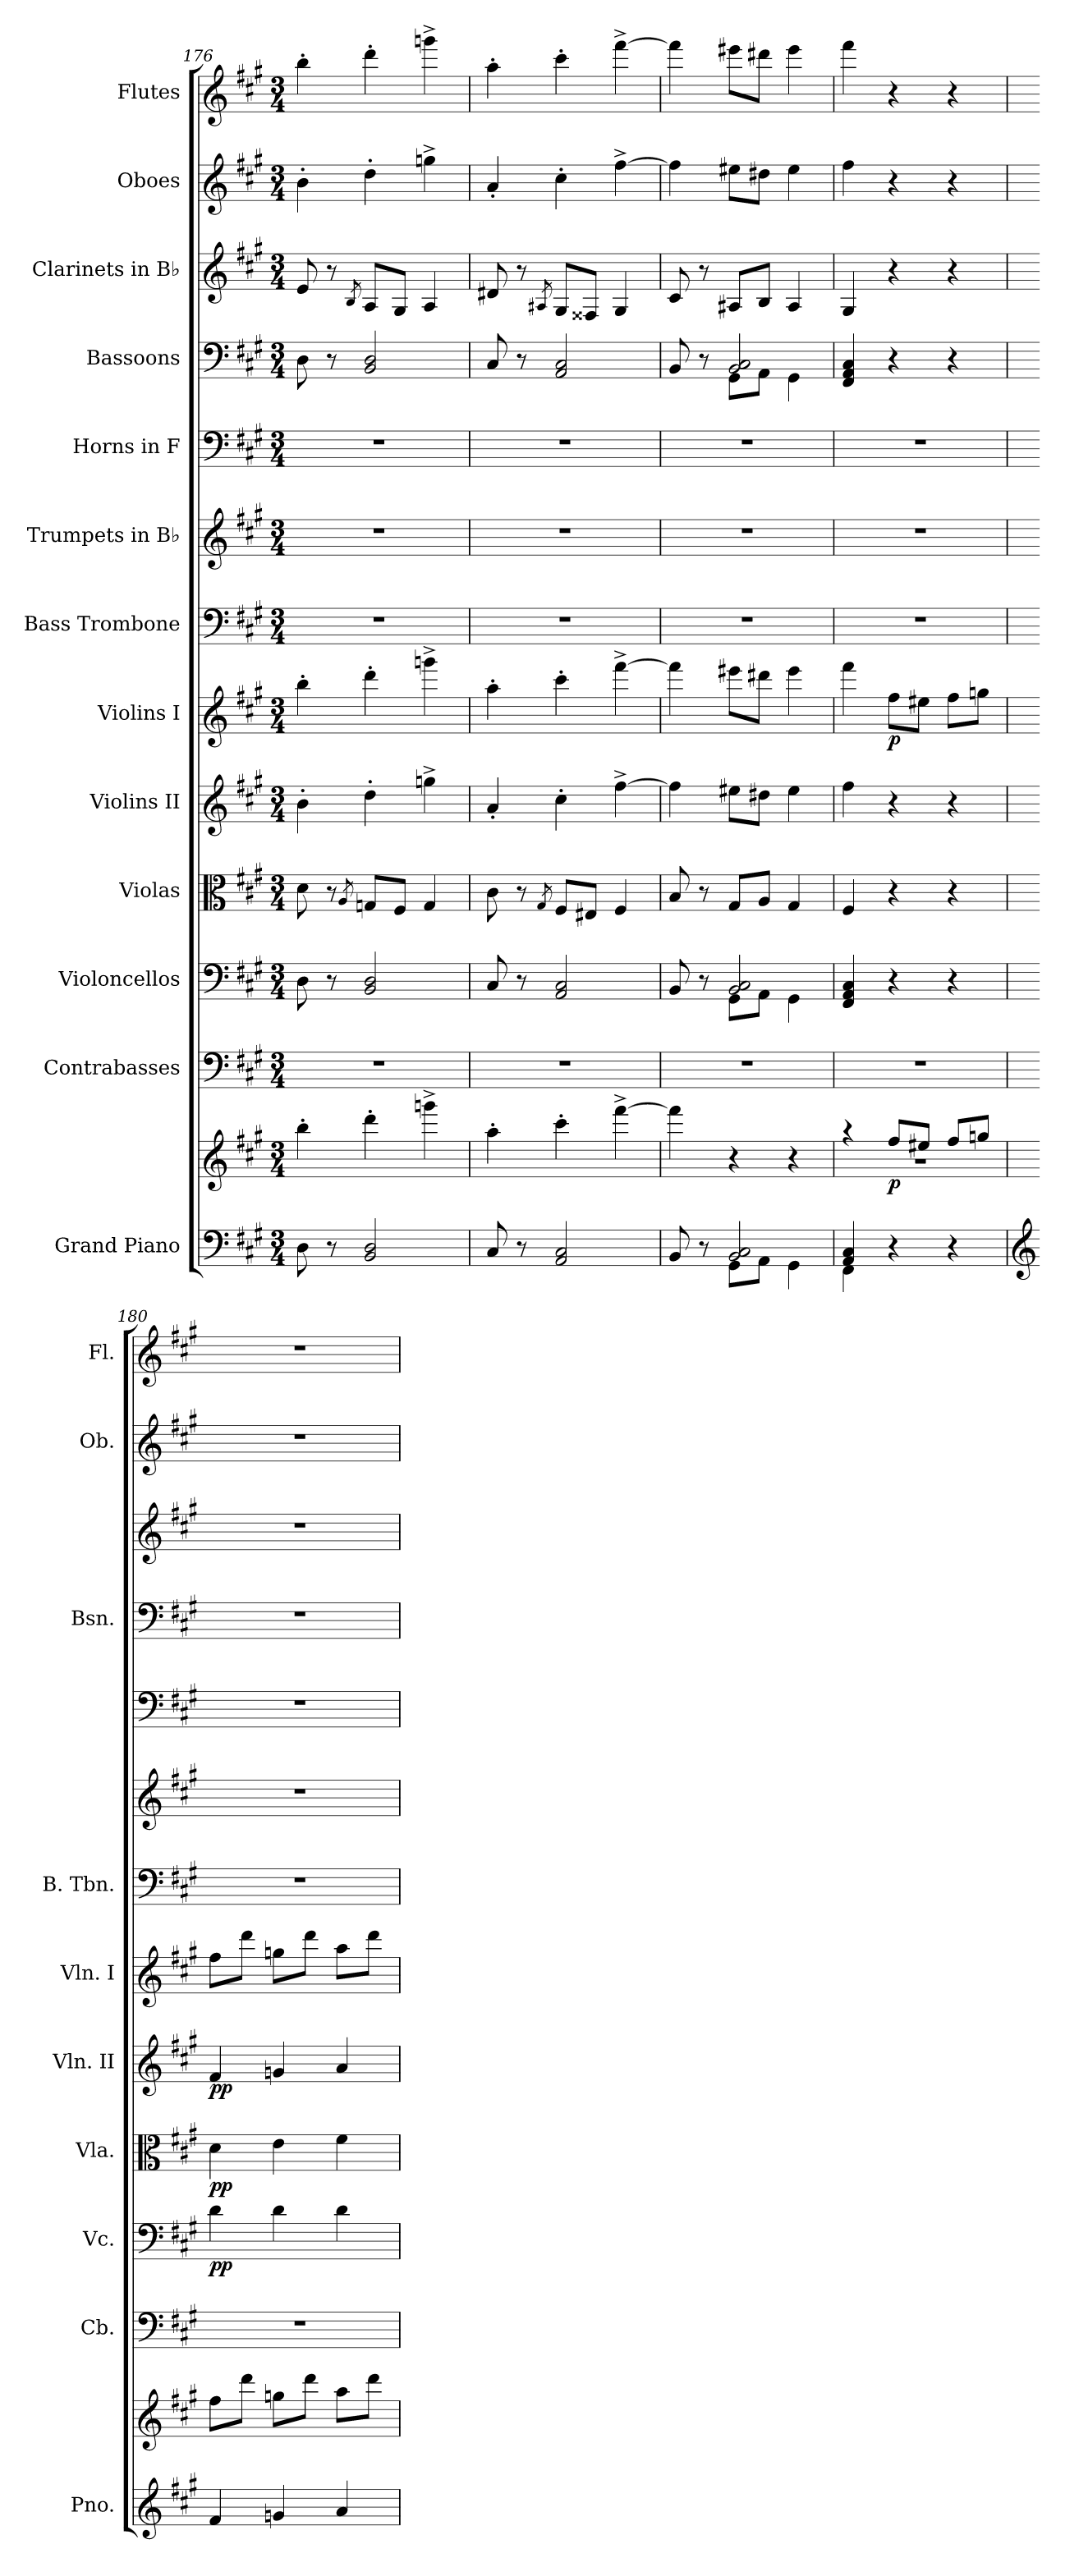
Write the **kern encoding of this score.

**kern	**kern	**dynam	**kern	**kern	**dynam	**kern	**dynam	**kern	**dynam	**kern	**dynam	**kern	**kern	**kern	**kern	**kern	**kern	**kern
*part13	*part13	*part13	*part12	*part11	*part11	*part10	*part10	*part9	*part9	*part8	*part8	*part7	*part6	*part5	*part4	*part3	*part2	*part1
*staff14	*staff13	*staff13/14	*staff12	*staff11	*staff11	*staff10	*staff10	*staff9	*staff9	*staff8	*staff8	*staff7	*staff6	*staff5	*staff4	*staff3	*staff2	*staff1
*I"Grand Piano	*	*	*I"Contrabasses	*I"Violoncellos	*	*I"Violas	*	*I"Violins II	*	*I"Violins I	*	*I"Bass Trombone	*I"Trumpets in B♭	*I"Horns in F	*I"Bassoons	*I"Clarinets in B♭	*I"Oboes	*I"Flutes
*I'Pno.	*	*	*I'Cb.	*I'Vc.	*	*I'Vla.	*	*I'Vln. II	*	*I'Vln. I	*	*I'B. Tbn.	*	*	*I'Bsn.	*	*I'Ob.	*I'Fl.
*clefF4	*clefG2	*	*clefF4	*clefF4	*	*clefC3	*	*clefG2	*	*clefG2	*	*clefF4	*clefG2	*clefF4	*clefF4	*clefG2	*clefG2	*clefG2
*	*	*	*ITrd7c12	*	*	*	*	*	*	*	*	*	*ITrd1c2	*ITrd4c7	*	*ITrd1c2	*	*
*k[f#c#g#]	*k[f#c#g#]	*	*k[f#c#g#]	*k[f#c#g#]	*	*k[f#c#g#]	*	*k[f#c#g#]	*	*k[f#c#g#]	*	*k[f#c#g#]	*k[f#]	*k[f#c#]	*k[f#c#g#]	*k[f#]	*k[f#c#g#]	*k[f#c#g#]
*M3/4	*M3/4	*	*M3/4	*M3/4	*	*M3/4	*	*M3/4	*	*M3/4	*	*M3/4	*M3/4	*M3/4	*M3/4	*M3/4	*M3/4	*M3/4
=176	=176	=176	=176	=176	=176	=176	=176	=176	=176	=176	=176	=176	=176	=176	=176	=176	=176	=176
8D\	4bb'\	.	2.r	8D\	.	8d\	.	4b'\	.	4bb'\	.	2.r	2.r	2.r	8D\	8d/	4b'\	4bb'\
8r	.	.	.	8r	.	8r	.	.	.	.	.	.	.	.	8r	8r	.	.
.	.	.	.	.	.	8qA/	.	.	.	.	.	.	.	.	.	8qA/	.	.
2BB/ 2D/	4ddd'\	.	.	2BB/ 2D/	.	8Gn/L	.	4dd'\	.	4ddd'\	.	.	.	.	2BB/ 2D/	8G/L	4dd'\	4ddd'\
.	.	.	.	.	.	8F#/J	.	.	.	.	.	.	.	.	.	8F#/J	.	.
.	4gggn^\	.	.	.	.	4G/	.	4ggn^\	.	4gggn^\	.	.	.	.	.	4G/	4ggn^\	4gggn^\
=177	=177	=177	=177	=177	=177	=177	=177	=177	=177	=177	=177	=177	=177	=177	=177	=177	=177	=177
8C#/	4aa'\	.	2.r	8C#/	.	8c#\	.	4a'/	.	4aa'\	.	2.r	2.r	2.r	8C#/	8c#X/	4a'/	4aa'\
8r	.	.	.	8r	.	8r	.	.	.	.	.	.	.	.	8r	8r	.	.
.	.	.	.	.	.	8qG#/	.	.	.	.	.	.	.	.	.	8qG#X/	.	.
2AA/ 2C#/	4ccc#'\	.	.	2AA/ 2C#/	.	8F#/L	.	4cc#'\	.	4ccc#'\	.	.	.	.	2AA/ 2C#/	8F#/L	4cc#'\	4ccc#'\
.	.	.	.	.	.	8E#X/J	.	.	.	.	.	.	.	.	.	8E#X/J	.	.
.	[4fff#^\	.	.	.	.	4F#/	.	[4ff#^\	.	[4fff#^\	.	.	.	.	.	4F#/	[4ff#^\	[4fff#^\
!!LO:PB:g=z
=178	=178	=178	=178	=178	=178	=178	=178	=178	=178	=178	=178	=178	=178	=178	=178	=178	=178	=178
*^	*	*	*	*^	*	*	*	*	*	*	*	*	*	*	*^	*	*	*
8BB/	4ryy	4fff#\]	.	2.r	8BB/	4ryy	.	8B/	.	4ff#\]	.	4fff#\]	.	2.r	2.r	2.r	8BB/	4ryy	8B/	4ff#\]	4fff#\]
8r	.	.	.	.	8r	.	.	8r	.	.	.	.	.	.	.	.	8r	.	8r	.	.
2BB/ 2C#/	8GG#\L	4r	.	.	2BB/ 2C#/	8GG#\L	.	8G#/L	.	8ee#X\L	.	8eee#X\L	.	.	.	.	2BB/ 2C#/	8GG#\L	8G#X/L	8ee#X\L	8eee#X\L
.	8AA\J	.	.	.	.	8AA\J	.	8A/J	.	8dd#X\J	.	8ddd#X\J	.	.	.	.	.	8AA\J	8A/J	8dd#X\J	8ddd#X\J
.	4GG#\	4r	.	.	.	4GG#\	.	4G#/	.	4ee#\	.	4eee#\	.	.	.	.	.	4GG#\	4G#/	4ee#\	4eee#\
*	*	*	*	*	*v	*v	*	*	*	*	*	*	*	*	*	*	*v	*v	*	*	*
=179	=179	=179	=179	=179	=179	=179	=179	=179	=179	=179	=179	=179	=179	=179	=179	=179	=179	=179	=179
*	*	*^	*	*	*	*	*	*	*	*	*	*	*	*	*	*	*	*	*
4AA/ 4C#/	4FF#\	4r	2.r	.	2.r	4FF#/ 4AA/ 4C#/	.	4F#/	.	4ff#\	.	4fff#\	.	2.r	2.r	2.r	4FF#/ 4AA/ 4C#/	4F#/	4ff#\	4fff#\
!	!	!	!	!LO:DY:b	!	!	!	!	!	!	!	!	!LO:DY:b	!	!	!	!	!	!	!
4r	2ryy	8ff#/L	.	p	.	4r	.	4r	.	4r	.	8ff#\L	p	.	.	.	4r	4r	4r	4r
.	.	8ee#X/J	.	.	.	.	.	.	.	.	.	8ee#X\J	.	.	.	.	.	.	.	.
4r	.	8ff#/L	.	.	.	4r	.	4r	.	4r	.	8ff#\L	.	.	.	.	4r	4r	4r	4r
.	.	8ggn/J	.	.	.	.	.	.	.	.	.	8ggn\J	.	.	.	.	.	.	.	.
*v	*v	*	*	*	*	*	*	*	*	*	*	*	*	*	*	*	*	*	*	*
*	*v	*v	*	*	*	*	*	*	*	*	*	*	*	*	*	*	*	*	*
=180	=180	=180	=180	=180	=180	=180	=180	=180	=180	=180	=180	=180	=180	=180	=180	=180	=180	=180
*clefG2	*	*	*	*	*	*	*	*	*	*	*	*	*	*	*	*	*	*
!	!	!	!	!	!LO:DY:b	!	!LO:DY:b	!	!LO:DY:b	!	!	!	!	!	!	!	!	!
4f#/	8ff#\L	.	2.r	4d\	pp	4d\	pp	4f#/	pp	8ff#\L	.	2.r	2.r	2.r	2.r	2.r	2.r	2.r
.	8ddd\J	.	.	.	.	.	.	.	.	8ddd\J	.	.	.	.	.	.	.	.
4gn/	8ggn\L	.	.	4d\	.	4e\	.	4gn/	.	8ggn\L	.	.	.	.	.	.	.	.
.	8ddd\J	.	.	.	.	.	.	.	.	8ddd\J	.	.	.	.	.	.	.	.
4a/	8aa\L	.	.	4d\	.	4f#\	.	4a/	.	8aa\L	.	.	.	.	.	.	.	.
.	8ddd\J	.	.	.	.	.	.	.	.	8ddd\J	.	.	.	.	.	.	.	.
=	=	=	=	=	=	=	=	=	=	=	=	=	=	=	=	=	=	=
*-	*-	*-	*-	*-	*-	*-	*-	*-	*-	*-	*-	*-	*-	*-	*-	*-	*-	*-
